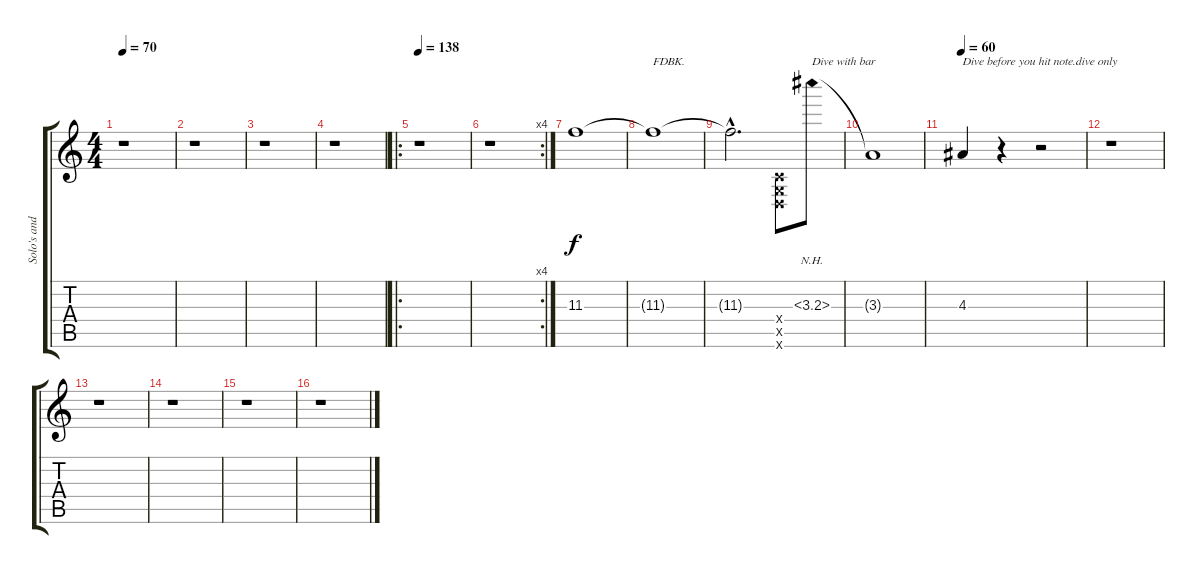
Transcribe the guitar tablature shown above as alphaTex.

\track ("Solo's and fill's" "Solo's and") {instrument distortionguitar}
\staff {score tabs}
\tuning (Eb4 Bb3 Gb3 Db3 Ab2 Eb2) {hide}
\ts (4 4)
\tempo 70
\clef g2
\ks c
r.1{dy f} |
r.1 |
r.1 |
r.1 |
\ro
\tempo 138
r.1 |
\rc 4
r.1 |
11.3.1 |
11.3{t}.1{txt "FDBK."} |
11.3{hac t}.2{d} (-1.4{x} -1.5{x} -1.6{x}).8 3.3{nh}.8{txt "Dive with bar"} |
3.3{t}.1 |
\tempo 60
4.3.4{txt "Dive before you hit note.dive only"} r.4 r.2 |
r.1 |
r.1 |
r.1 |
r.1 |
r.1
